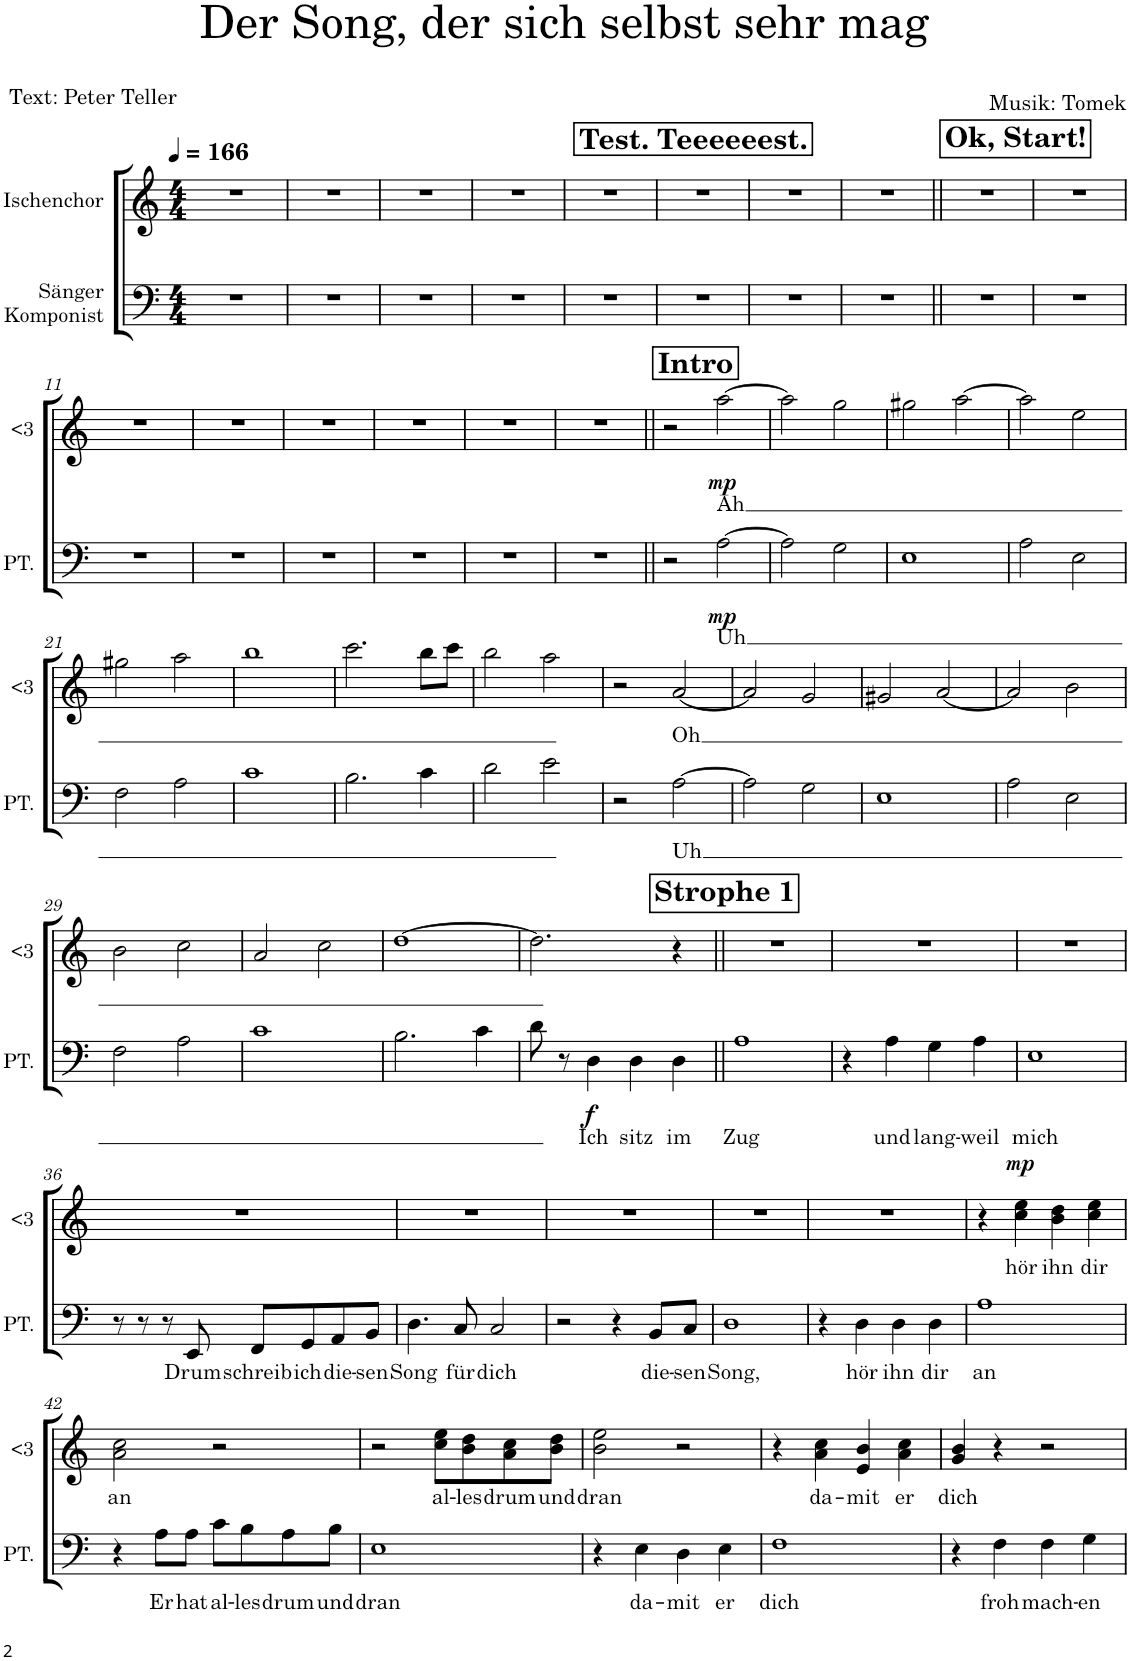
**kern	**text	**dynam	**kern	**text	**dynam
*part2	*part2	*part2	*part1	*part1	*part1
*staff2	*staff2	*staff2	*staff1	*staff1	*staff1
*I"Sänger Komponist	*	*	*I"Ischenchor	*	*
*clefF4	*	*	*clefG2	*	*
*Trd8c14	*	*	*	*	*
*k[]	*	*	*k[]	*	*
*M4/4	*	*	*M4/4	*	*
*MM166	*	*	*MM166	*	*
=1	=1	=1	=1	=1	=1
1r	.	.	1r	.	.
=2	=2	=2	=2	=2	=2
1r	.	.	1r	.	.
=3	=3	=3	=3	=3	=3
1r	.	.	1r	.	.
=4	=4	=4	=4	=4	=4
1r	.	.	1r	.	.
!!LO:REH:place=s1:a:B:cj:fs=14:t=Test. Teeeeeest.
=5	=5	=5	=5	=5	=5
1r	.	.	1r	.	.
=6	=6	=6	=6	=6	=6
1r	.	.	1r	.	.
=7	=7	=7	=7	=7	=7
1r	.	.	1r	.	.
=8	=8	=8	=8	=8	=8
1r	.	.	1r	.	.
!!LO:REH:place=s1:a:B:cj:fs=14:t=Ok, Start!
=9||	=9||	=9||	=9||	=9||	=9||
1r	.	.	1r	.	.
=10	=10	=10	=10	=10	=10
1r	.	.	1r	.	.
!!LO:LB:g=z
=11	=11	=11	=11	=11	=11
1r	.	.	1r	.	.
=12	=12	=12	=12	=12	=12
1r	.	.	1r	.	.
=13	=13	=13	=13	=13	=13
1r	.	.	1r	.	.
=14	=14	=14	=14	=14	=14
1r	.	.	1r	.	.
=15	=15	=15	=15	=15	=15
1r	.	.	1r	.	.
=16	=16	=16	=16	=16	=16
1r	.	.	1r	.	.
!!LO:REH:place=s1:a:B:cj:fs=14:t=Intro
=17||	=17||	=17||	=17||	=17||	=17||
2r	.	.	2r	.	.
!	!LO:LY:b	!LO:DY:b	!	!LO:LY:b	!LO:DY:b
[2A\	Uh	mp	[2aa\	Ah	mp
=18	=18	=18	=18	=18	=18
2A\]	.	.	2aa\]	.	.
2G\	.	.	2gg\	.	.
=19	=19	=19	=19	=19	=19
1E	.	.	2gg#X\	.	.
.	.	.	[2aa\	.	.
=20	=20	=20	=20	=20	=20
2A\	.	.	2aa\]	.	.
2E\	.	.	2ee\	.	.
!!LO:LB:g=z
=21	=21	=21	=21	=21	=21
2F\	.	.	2gg#X\	.	.
2A\	.	.	2aa\	.	.
=22	=22	=22	=22	=22	=22
1c	.	.	1bb	.	.
=23	=23	=23	=23	=23	=23
2.B\	.	.	2.ccc\	.	.
4c\	.	.	8bb\L	.	.
.	.	.	8ccc\J	.	.
=24	=24	=24	=24	=24	=24
2d\	.	.	2bb\	.	.
2e\	.	.	2aa\	.	.
=25	=25	=25	=25	=25	=25
2r	.	.	2r	.	.
!	!LO:LY:b	!	!	!LO:LY:b	!
[2A\	Uh	.	[2a/	Oh	.
=26	=26	=26	=26	=26	=26
2A\]	.	.	2a/]	.	.
2G\	.	.	2g/	.	.
=27	=27	=27	=27	=27	=27
1E	.	.	2g#X/	.	.
.	.	.	[2a/	.	.
=28	=28	=28	=28	=28	=28
2A\	.	.	2a/]	.	.
2E\	.	.	2b\	.	.
!!LO:LB:g=z
=29	=29	=29	=29	=29	=29
2F\	.	.	2b\	.	.
2A\	.	.	2cc\	.	.
=30	=30	=30	=30	=30	=30
1c	.	.	2a/	.	.
.	.	.	2cc\	.	.
=31	=31	=31	=31	=31	=31
2.B\	.	.	[1dd	.	.
4c\	.	.	.	.	.
=32	=32	=32	=32	=32	=32
8d\	.	.	2.dd\]	.	.
8r	.	.	.	.	.
!	!LO:LY:b	!LO:DY:b	!	!	!
4D\	Ich	f	.	.	.
!	!LO:LY:b	!	!	!	!
4D\	sitz	.	.	.	.
!	!LO:LY:b	!	!	!	!
4D\	im	.	4r	.	.
!!LO:REH:place=s1:a:B:cj:fs=14:t=Strophe 1
=33||	=33||	=33||	=33||	=33||	=33||
!	!LO:LY:b	!	!	!	!
1A	Zug	.	1r	.	.
=34	=34	=34	=34	=34	=34
4r	.	.	1r	.	.
!	!LO:LY:b	!	!	!	!
4A\	und	.	.	.	.
!	!LO:LY:b	!	!	!	!
4G\	lang-	.	.	.	.
!	!LO:LY:b	!	!	!	!
4A\	-weil	.	.	.	.
=35	=35	=35	=35	=35	=35
!	!LO:LY:b	!	!	!	!
1E	mich	.	1r	.	.
!!LO:LB:g=z
=36	=36	=36	=36	=36	=36
8r	.	.	1r	.	.
8r	.	.	.	.	.
8r	.	.	.	.	.
!	!LO:LY:b	!	!	!	!
8EE/	Drum	.	.	.	.
!	!LO:LY:b	!	!	!	!
8FF/L	schreib	.	.	.	.
!	!LO:LY:b	!	!	!	!
8GG/	ich	.	.	.	.
!	!LO:LY:b	!	!	!	!
8AA/	die-	.	.	.	.
!	!LO:LY:b	!	!	!	!
8BB/J	-sen	.	.	.	.
=37	=37	=37	=37	=37	=37
!	!LO:LY:b	!	!	!	!
4.D\	Song	.	1r	.	.
!	!LO:LY:b	!	!	!	!
8C/	für	.	.	.	.
!	!LO:LY:b	!	!	!	!
2C/	dich	.	.	.	.
=38	=38	=38	=38	=38	=38
2r	.	.	1r	.	.
4r	.	.	.	.	.
!	!LO:LY:b	!	!	!	!
8BB/L	die-	.	.	.	.
!	!LO:LY:b	!	!	!	!
8C/J	-sen	.	.	.	.
=39	=39	=39	=39	=39	=39
!	!LO:LY:b	!	!	!	!
1D	Song,	.	1r	.	.
=40	=40	=40	=40	=40	=40
4r	.	.	1r	.	.
!	!LO:LY:b	!	!	!	!
4D\	hör	.	.	.	.
!	!LO:LY:b	!	!	!	!
4D\	ihn	.	.	.	.
!	!LO:LY:b	!	!	!	!
4D\	dir	.	.	.	.
=41	=41	=41	=41	=41	=41
!	!LO:LY:b	!	!	!	!
1A	an	.	4r	.	.
!	!	!	!	!LO:LY:b	!LO:DY:a
.	.	.	4cc\ 4ee\	hör	mp
!	!	!	!	!LO:LY:b	!
.	.	.	4b\ 4dd\	ihn	.
!	!	!	!	!LO:LY:b	!
.	.	.	4cc\ 4ee\	dir	.
!!LO:LB:g=z
=42	=42	=42	=42	=42	=42
!	!	!	!	!LO:LY:b	!
4r	.	.	2a\ 2cc\	an	.
!	!LO:LY:b	!	!	!	!
8A\L	Er	.	.	.	.
!	!LO:LY:b	!	!	!	!
8A\J	hat	.	.	.	.
!	!LO:LY:b	!	!	!	!
8c\L	al-	.	2r	.	.
!	!LO:LY:b	!	!	!	!
8B\	-les	.	.	.	.
!	!LO:LY:b	!	!	!	!
8A\	drum	.	.	.	.
!	!LO:LY:b	!	!	!	!
8B\J	und	.	.	.	.
=43	=43	=43	=43	=43	=43
!	!LO:LY:b	!	!	!	!
1E	dran	.	2r	.	.
!	!	!	!	!LO:LY:b	!
.	.	.	8cc\ 8ee\L	al-	.
!	!	!	!	!LO:LY:b	!
.	.	.	8b\ 8dd\	-les	.
!	!	!	!	!LO:LY:b	!
.	.	.	8a\ 8cc\	drum	.
!	!	!	!	!LO:LY:b	!
.	.	.	8b\ 8dd\J	und	.
=44	=44	=44	=44	=44	=44
!	!	!	!	!LO:LY:b	!
4r	.	.	2b\ 2ee\	dran	.
!	!LO:LY:b	!	!	!	!
4E\	da-	.	.	.	.
!	!LO:LY:b	!	!	!	!
4D\	-mit	.	2r	.	.
!	!LO:LY:b	!	!	!	!
4E\	er	.	.	.	.
=45	=45	=45	=45	=45	=45
!	!LO:LY:b	!	!	!	!
1F	dich	.	4r	.	.
!	!	!	!	!LO:LY:b	!
.	.	.	4a\ 4cc\	da-	.
!	!	!	!	!LO:LY:b	!
.	.	.	4e/ 4b/	-mit	.
!	!	!	!	!LO:LY:b	!
.	.	.	4a\ 4cc\	er	.
=46	=46	=46	=46	=46	=46
!	!	!	!	!LO:LY:b	!
4r	.	.	4g/ 4b/	dich	.
!	!LO:LY:b	!	!	!	!
4F\	froh	.	4r	.	.
!	!LO:LY:b	!	!	!	!
4F\	mach-	.	2r	.	.
!	!LO:LY:b	!	!	!	!
4G\	-en	.	.	.	.
=	=	=	=	=	=
*-	*-	*-	*-	*-	*-
